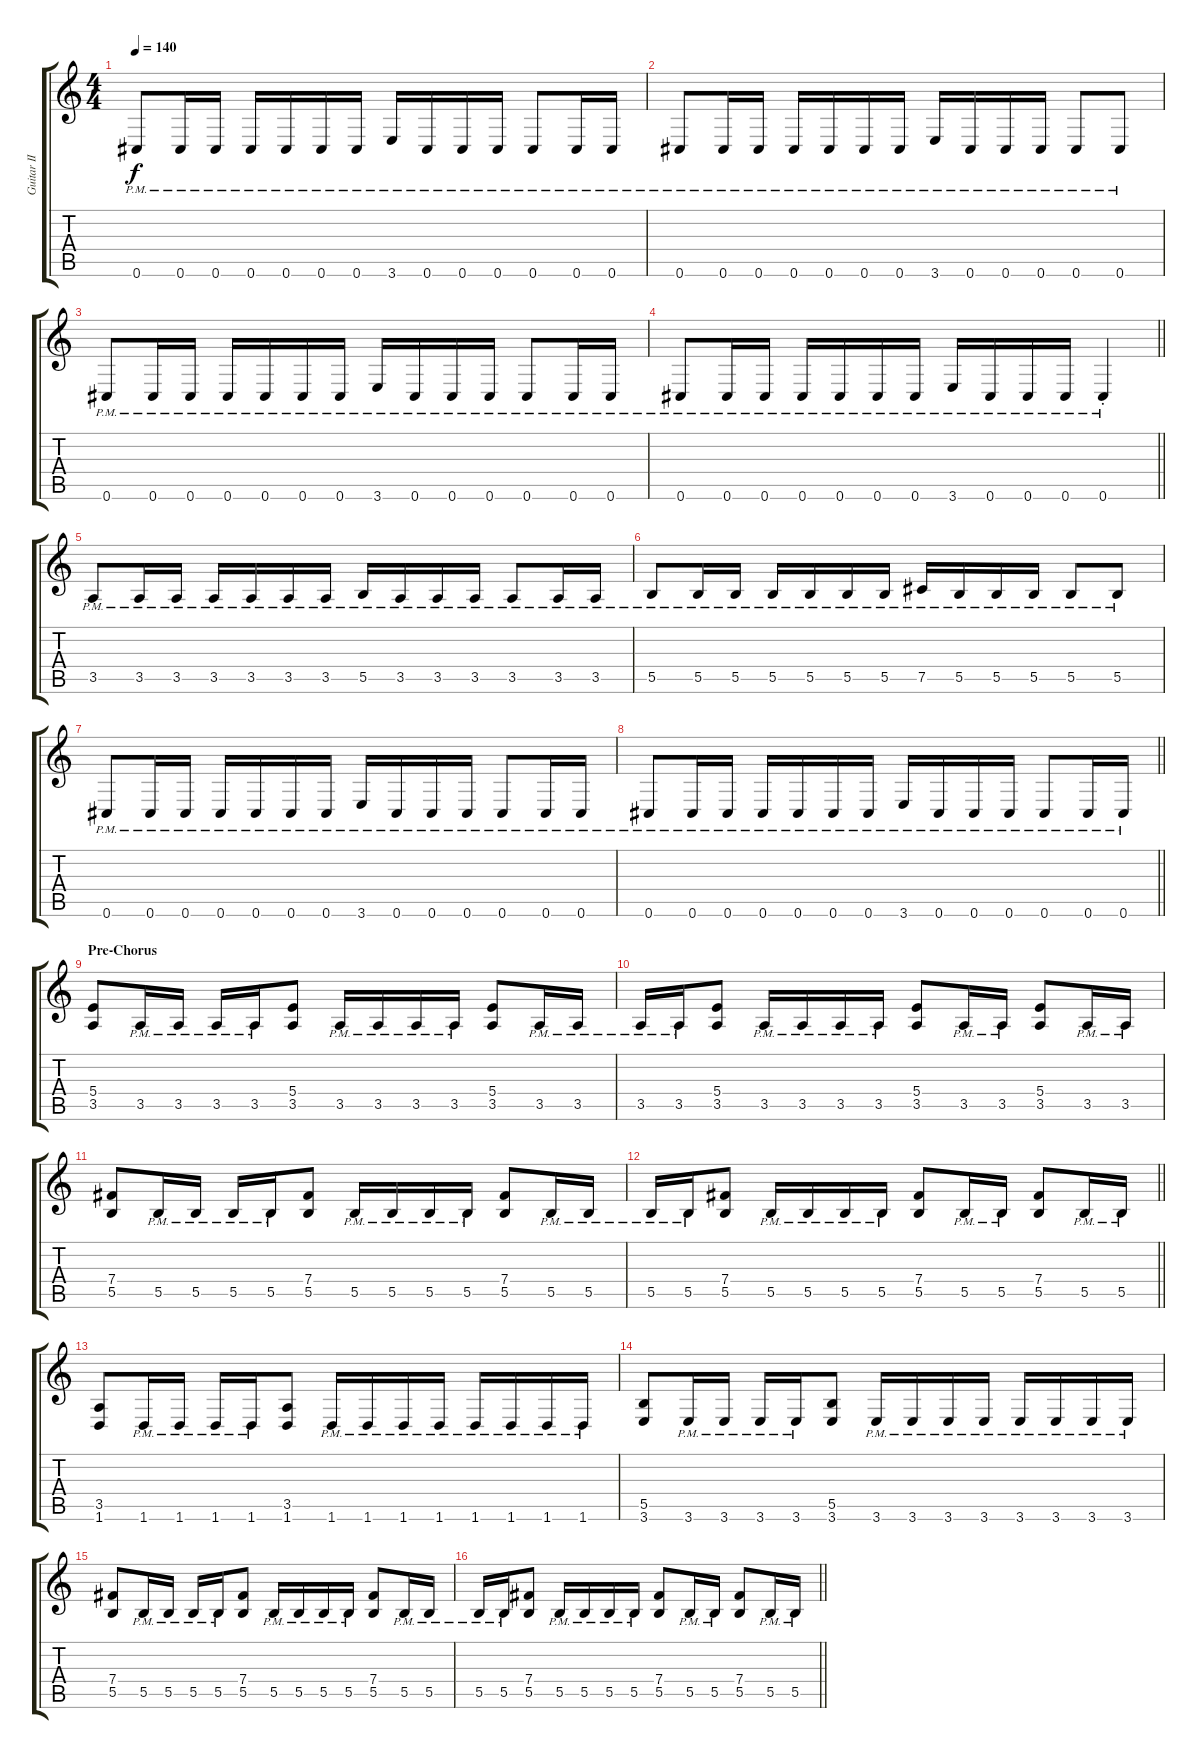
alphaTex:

\track ("Guitar II" "Guitar II") {instrument distortionguitar}
\staff {score tabs}
\tuning (Db4 Ab3 E3 B2 Gb2 Db2) {hide}
\ts (4 4)
\section ("" "")
\tempo 140
\clef g2
\ks c
0.6{pm}.8{dy f} 0.6{pm}.16 0.6{pm}.16 0.6{pm}.16 0.6{pm}.16 0.6{pm}.16 0.6{pm}.16 3.6{pm}.16 0.6{pm}.16 0.6{pm}.16 0.6{pm}.16 0.6{pm}.8 0.6{pm}.16 0.6{pm}.16 |
0.6{pm}.8 0.6{pm}.16 0.6{pm}.16 0.6{pm}.16 0.6{pm}.16 0.6{pm}.16 0.6{pm}.16 3.6{pm}.16 0.6{pm}.16 0.6{pm}.16 0.6{pm}.16 0.6{pm}.8 0.6{pm}.8 |
0.6{pm}.8 0.6{pm}.16 0.6{pm}.16 0.6{pm}.16 0.6{pm}.16 0.6{pm}.16 0.6{pm}.16 3.6{pm}.16 0.6{pm}.16 0.6{pm}.16 0.6{pm}.16 0.6{pm}.8 0.6{pm}.16 0.6{pm}.16 |
\barLineRight lightlight
0.6{pm}.8 0.6{pm}.16 0.6{pm}.16 0.6{pm}.16 0.6{pm}.16 0.6{pm}.16 0.6{pm}.16 3.6{pm}.16 0.6{pm}.16 0.6{pm}.16 0.6{pm}.16 0.6{pm st}.4 |
\section ("" "")
3.5{pm}.8 3.5{pm}.16 3.5{pm}.16 3.5{pm}.16 3.5{pm}.16 3.5{pm}.16 3.5{pm}.16 5.5{pm}.16 3.5{pm}.16 3.5{pm}.16 3.5{pm}.16 3.5{pm}.8 3.5{pm}.16 3.5{pm}.16 |
5.5{pm}.8 5.5{pm}.16 5.5{pm}.16 5.5{pm}.16 5.5{pm}.16 5.5{pm}.16 5.5{pm}.16 7.5{pm}.16 5.5{pm}.16 5.5{pm}.16 5.5{pm}.16 5.5{pm}.8 5.5{pm}.8 |
0.6{pm}.8 0.6{pm}.16 0.6{pm}.16 0.6{pm}.16 0.6{pm}.16 0.6{pm}.16 0.6{pm}.16 3.6{pm}.16 0.6{pm}.16 0.6{pm}.16 0.6{pm}.16 0.6{pm}.8 0.6{pm}.16 0.6{pm}.16 |
\barLineRight lightlight
0.6{pm}.8 0.6{pm}.16 0.6{pm}.16 0.6{pm}.16 0.6{pm}.16 0.6{pm}.16 0.6{pm}.16 3.6{pm}.16 0.6{pm}.16 0.6{pm}.16 0.6{pm}.16 0.6{pm}.8 0.6{pm}.16 0.6{pm}.16 |
\section ("" "Pre-Chorus")
(5.4 3.5).8{volume 10} 3.5{pm}.16 3.5{pm}.16 3.5{pm}.16 3.5{pm}.16 (5.4 3.5).8 3.5{pm}.16 3.5{pm}.16 3.5{pm}.16 3.5{pm}.16 (5.4 3.5).8 3.5{pm}.16 3.5{pm}.16 |
3.5{pm}.16 3.5{pm}.16 (5.4 3.5).8 3.5{pm}.16 3.5{pm}.16 3.5{pm}.16 3.5{pm}.16 (5.4 3.5).8 3.5{pm}.16 3.5{pm}.16 (5.4 3.5).8 3.5{pm}.16 3.5{pm}.16 |
(7.4 5.5).8 5.5{pm}.16 5.5{pm}.16 5.5{pm}.16 5.5{pm}.16 (7.4 5.5).8 5.5{pm}.16 5.5{pm}.16 5.5{pm}.16 5.5{pm}.16 (7.4 5.5).8 5.5{pm}.16 5.5{pm}.16 |
\barLineRight lightlight
5.5{pm}.16 5.5{pm}.16 (7.4 5.5).8 5.5{pm}.16 5.5{pm}.16 5.5{pm}.16 5.5{pm}.16 (7.4 5.5).8 5.5{pm}.16 5.5{pm}.16 (7.4 5.5).8 5.5{pm}.16 5.5{pm}.16 |
\section ("" "")
(3.5 1.6).8 1.6{pm}.16 1.6{pm}.16 1.6{pm}.16 1.6{pm}.16 (3.5 1.6).8 1.6{pm}.16 1.6{pm}.16 1.6{pm}.16 1.6{pm}.16 1.6{pm}.16 1.6{pm}.16 1.6{pm}.16 1.6{pm}.16 |
(5.5 3.6).8 3.6{pm}.16 3.6{pm}.16 3.6{pm}.16 3.6{pm}.16 (5.5 3.6).8 3.6{pm}.16 3.6{pm}.16 3.6{pm}.16 3.6{pm}.16 3.6{pm}.16 3.6{pm}.16 3.6{pm}.16 3.6{pm}.16 |
(7.4 5.5).8 5.5{pm}.16 5.5{pm}.16 5.5{pm}.16 5.5{pm}.16 (7.4 5.5).8 5.5{pm}.16 5.5{pm}.16 5.5{pm}.16 5.5{pm}.16 (7.4 5.5).8 5.5{pm}.16 5.5{pm}.16 |
\barLineRight lightlight
5.5{pm}.16 5.5{pm}.16 (7.4 5.5).8 5.5{pm}.16 5.5{pm}.16 5.5{pm}.16 5.5{pm}.16 (7.4 5.5).8 5.5{pm}.16 5.5{pm}.16 (7.4 5.5).8 5.5{pm}.16 5.5{pm}.16
